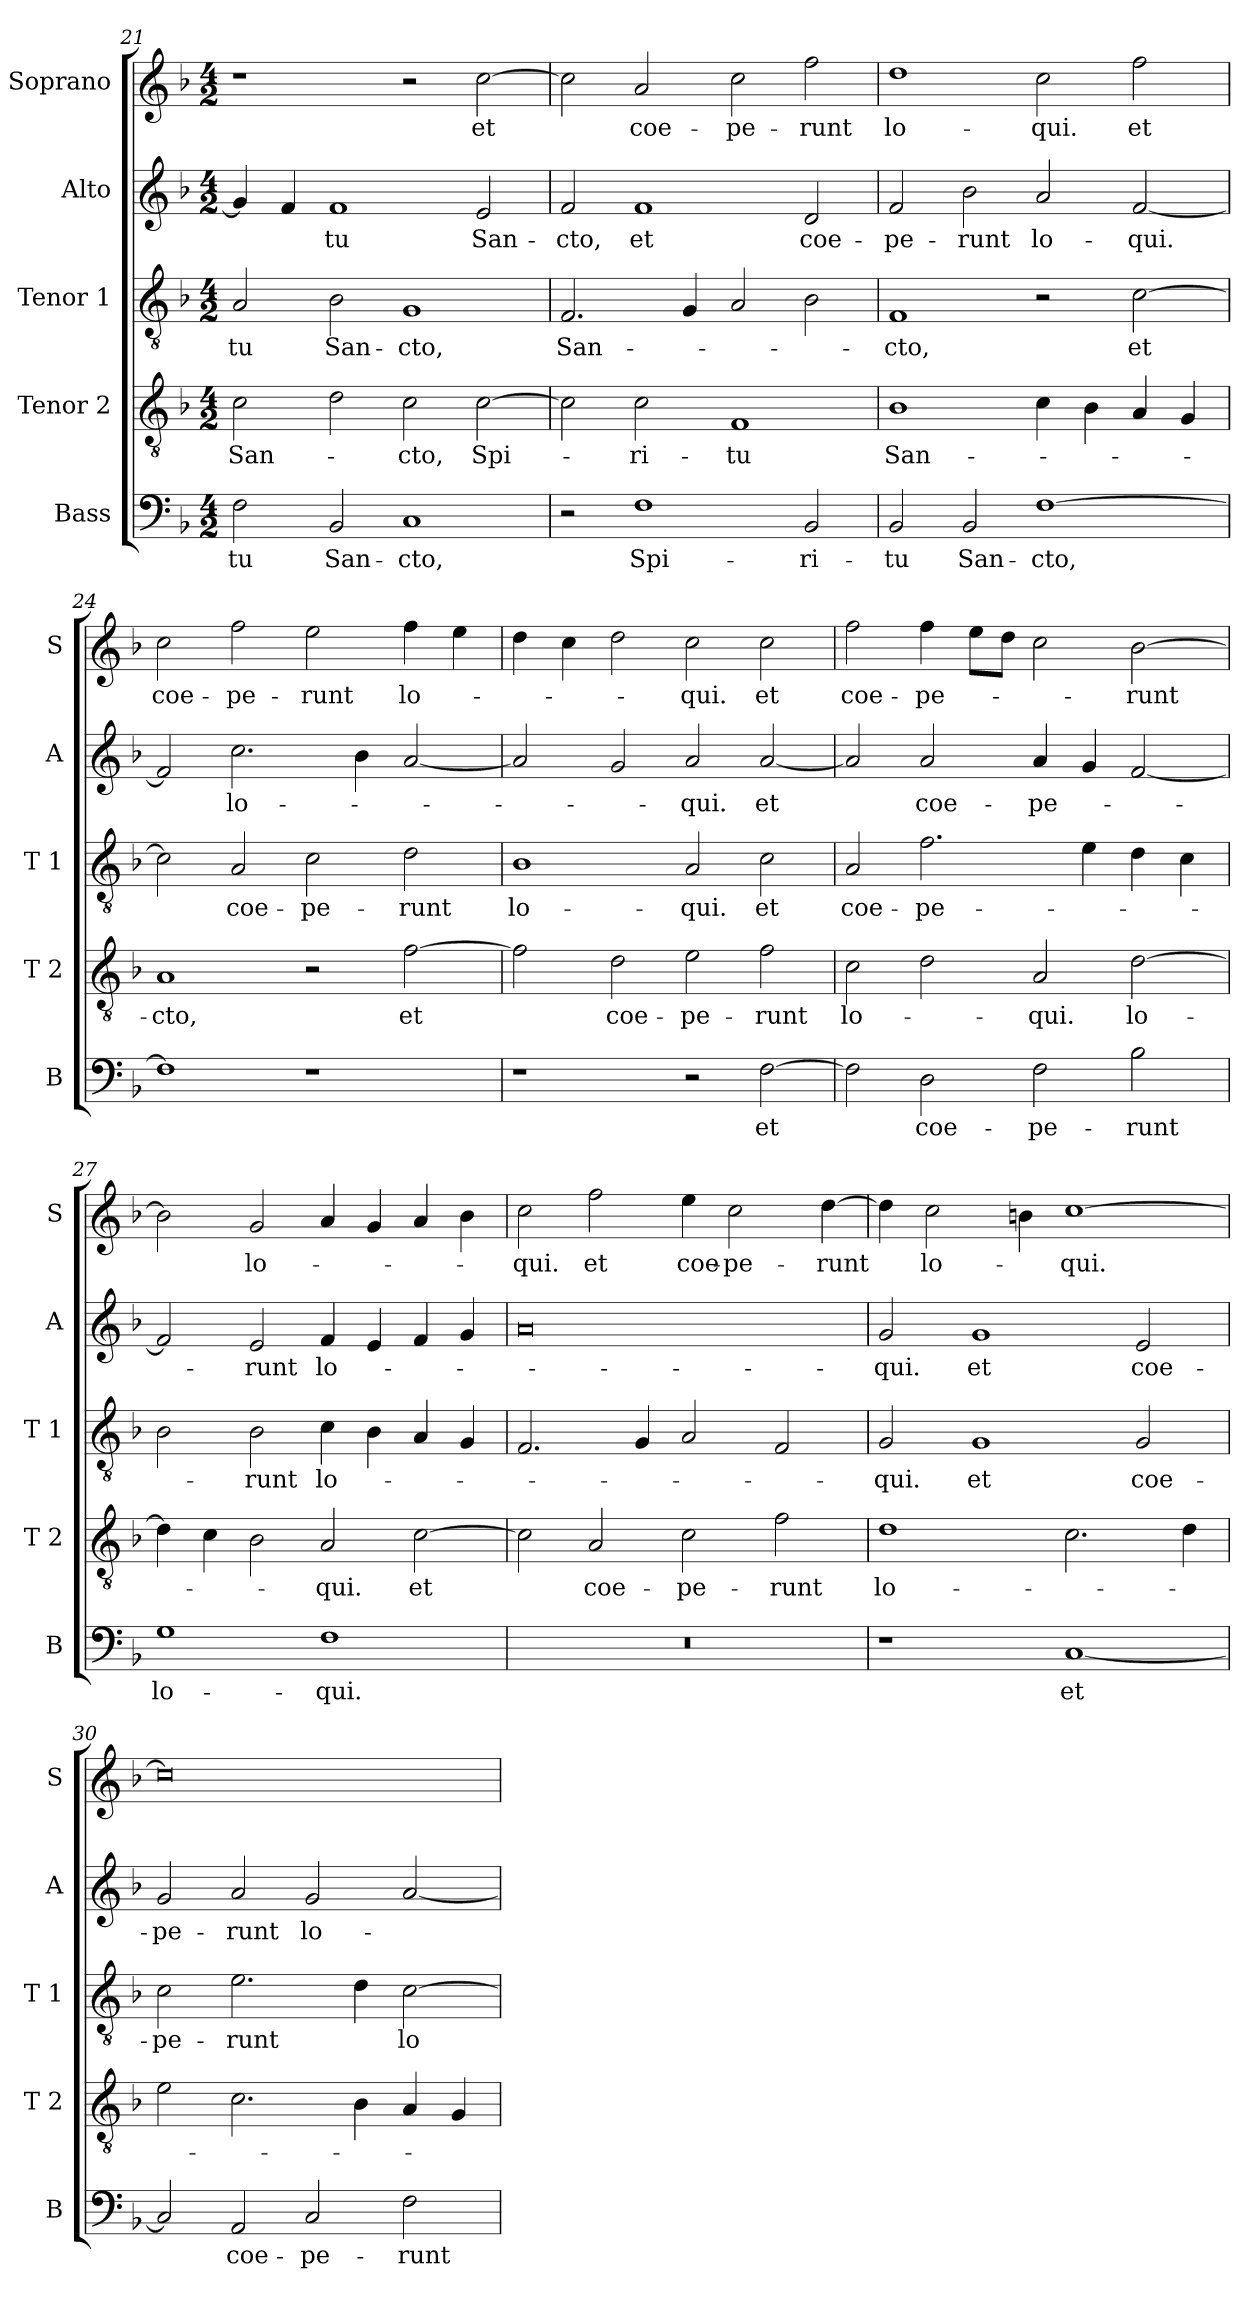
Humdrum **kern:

**kern	**text	**kern	**text	**kern	**text	**kern	**text	**kern	**text
*part5	*part5	*part4	*part4	*part3	*part3	*part2	*part2	*part1	*part1
*staff5	*staff5	*staff4	*staff4	*staff3	*staff3	*staff2	*staff2	*staff1	*staff1
*I"Bass	*	*I"Tenor 2	*	*I"Tenor 1	*	*I"Alto	*	*I"Soprano	*
*I'B	*	*I'T 2	*	*I'T 1	*	*I'A	*	*I'S	*
*clefF4	*	*clefGv2	*	*clefGv2	*	*clefG2	*	*clefG2	*
*k[b-]	*	*k[b-]	*	*k[b-]	*	*k[b-]	*	*k[b-]	*
*F:	*	*F:	*	*F:	*	*F:	*	*F:	*
*M4/2	*	*M4/2	*	*M4/2	*	*M4/2	*	*M4/2	*
=21	=21	=21	=21	=21	=21	=21	=21	=21	=21
!	!LO:LY:b	!	!LO:LY:b	!	!LO:LY:b	!	!	!	!
2F\	-tu	2c\	San-	2A/	-tu	4g/]	.	1r	.
.	.	.	.	.	.	4f/	.	.	.
!	!LO:LY:b	!	!	!	!LO:LY:b	!	!LO:LY:b	!	!
2BB-/	San-	2d\	.	2B-\	San-	1f	-tu	.	.
!	!LO:LY:b	!	!LO:LY:b	!	!LO:LY:b	!	!	!	!
1C	-cto,	2c\	-cto,	1G	-cto,	.	.	2r	.
!	!	!	!LO:LY:b	!	!	!	!LO:LY:b	!	!LO:LY:b
.	.	[2c\	Spi-	.	.	2e/	San-	[2cc\	et
=22	=22	=22	=22	=22	=22	=22	=22	=22	=22
!	!	!	!	!	!LO:LY:b	!	!LO:LY:b	!	!
2r	.	2c\]	.	2.F/	San-	2f/	-cto,	2cc\]	.
!	!LO:LY:b	!	!LO:LY:b	!	!	!	!LO:LY:b	!	!LO:LY:b
1F	Spi-	2c\	-ri-	.	.	1f	et	2a/	coe-
.	.	.	.	4G/	.	.	.	.	.
!	!	!	!LO:LY:b	!	!	!	!	!	!LO:LY:b
.	.	1F	-tu	2A/	.	.	.	2cc\	-pe-
!	!LO:LY:b	!	!	!	!	!	!LO:LY:b	!	!LO:LY:b
2BB-/	-ri-	.	.	2B-\	.	2d/	coe-	2ff\	-runt
=23	=23	=23	=23	=23	=23	=23	=23	=23	=23
!	!LO:LY:b	!	!LO:LY:b	!	!LO:LY:b	!	!LO:LY:b	!	!LO:LY:b
2BB-/	-tu	1B-	San-	1F	-cto,	2f/	-pe-	1dd	lo-
!	!LO:LY:b	!	!	!	!	!	!LO:LY:b	!	!
2BB-/	San-	.	.	.	.	2b-\	-runt	.	.
!	!LO:LY:b	!	!	!	!	!	!LO:LY:b	!	!LO:LY:b
[1F	-cto,	4c\	.	2r	.	2a/	lo-	2cc\	-qui.
.	.	4B-\	.	.	.	.	.	.	.
!	!	!	!	!	!LO:LY:b	!	!LO:LY:b	!	!LO:LY:b
.	.	4A/	.	[2c\	et	[2f/	-qui.	2ff\	et
.	.	4G/	.	.	.	.	.	.	.
=24	=24	=24	=24	=24	=24	=24	=24	=24	=24
!	!	!	!LO:LY:b	!	!	!	!	!	!LO:LY:b
1F]	.	1A	-cto,	2c\]	.	2f/]	.	2cc\	coe-
!	!	!	!	!	!LO:LY:b	!	!LO:LY:b	!	!LO:LY:b
.	.	.	.	2A/	coe-	2.cc\	lo-	2ff\	-pe-
!	!	!	!	!	!LO:LY:b	!	!	!	!LO:LY:b
1r	.	2r	.	2c\	-pe-	.	.	2ee\	-runt
.	.	.	.	.	.	4b-\	.	.	.
!	!	!	!LO:LY:b	!	!LO:LY:b	!	!	!	!LO:LY:b
.	.	[2f\	et	2d\	-runt	[2a/	.	4ff\	lo-
.	.	.	.	.	.	.	.	4ee\	.
!!LO:LB:g=z
=25	=25	=25	=25	=25	=25	=25	=25	=25	=25
!	!	!	!	!	!LO:LY:b	!	!	!	!
1r	.	2f\]	.	1B-	lo-	2a/]	.	4dd\	.
.	.	.	.	.	.	.	.	4cc\	.
!	!	!	!LO:LY:b	!	!	!	!	!	!
.	.	2d\	coe-	.	.	2g/	.	2dd\	.
!	!	!	!LO:LY:b	!	!LO:LY:b	!	!LO:LY:b	!	!LO:LY:b
2r	.	2e\	-pe-	2A/	-qui.	2a/	-qui.	2cc\	-qui.
!	!LO:LY:b	!	!LO:LY:b	!	!LO:LY:b	!	!LO:LY:b	!	!LO:LY:b
[2F\	et	2f\	-runt	2c\	et	[2a/	et	2cc\	et
=26	=26	=26	=26	=26	=26	=26	=26	=26	=26
!	!	!	!LO:LY:b	!	!LO:LY:b	!	!	!	!LO:LY:b
2F\]	.	2c\	lo-	2A/	coe-	2a/]	.	2ff\	coe-
!	!LO:LY:b	!	!	!	!LO:LY:b	!	!LO:LY:b	!	!LO:LY:b
2D\	coe-	2d\	.	2.f\	-pe-	2a/	coe-	4ff\	-pe-
.	.	.	.	.	.	.	.	8ee\L	.
.	.	.	.	.	.	.	.	8dd\J	.
!	!LO:LY:b	!	!LO:LY:b	!	!	!	!LO:LY:b	!	!
2F\	-pe-	2A/	-qui.	.	.	4a/	-pe-	2cc\	.
.	.	.	.	4e\	.	4g/	.	.	.
!	!LO:LY:b	!	!LO:LY:b	!	!	!	!	!	!LO:LY:b
2B-\	-runt	[2d\	lo-	4d\	.	[2f/	.	[2b-\	-runt
.	.	.	.	4c\	.	.	.	.	.
=27	=27	=27	=27	=27	=27	=27	=27	=27	=27
!	!LO:LY:b	!	!	!	!	!	!	!	!
1G	lo-	4d\]	.	2B-\	.	2f/]	.	2b-\]	.
.	.	4c\	.	.	.	.	.	.	.
!	!	!	!	!	!LO:LY:b	!	!LO:LY:b	!	!LO:LY:b
.	.	2B-\	.	2B-\	-runt	2e/	-runt	2g/	lo-
!	!LO:LY:b	!	!LO:LY:b	!	!LO:LY:b	!	!LO:LY:b	!	!
1F	-qui.	2A/	-qui.	4c\	lo-	4f/	lo-	4a/	.
.	.	.	.	4B-\	.	4e/	.	4g/	.
!	!	!	!LO:LY:b	!	!	!	!	!	!
.	.	[2c\	et	4A/	.	4f/	.	4a/	.
.	.	.	.	4G/	.	4g/	.	4b-\	.
=28	=28	=28	=28	=28	=28	=28	=28	=28	=28
!	!	!	!	!	!	!	!	!	!LO:LY:b
0r	.	2c\]	.	2.F/	.	0a	.	2cc\	-qui.
!	!	!	!LO:LY:b	!	!	!	!	!	!LO:LY:b
.	.	2A/	coe-	.	.	.	.	2ff\	et
.	.	.	.	4G/	.	.	.	.	.
!	!	!	!LO:LY:b	!	!	!	!	!	!LO:LY:b
.	.	2c\	-pe-	2A/	.	.	.	4ee\	coe-
!	!	!	!	!	!	!	!	!	!LO:LY:b
.	.	.	.	.	.	.	.	2cc\	-pe-
!	!	!	!LO:LY:b	!	!	!	!	!	!
.	.	2f\	-runt	2F/	.	.	.	.	.
!	!	!	!	!	!	!	!	!	!LO:LY:b
.	.	.	.	.	.	.	.	[4dd\	-runt
=29	=29	=29	=29	=29	=29	=29	=29	=29	=29
!	!	!	!LO:LY:b	!	!LO:LY:b	!	!LO:LY:b	!	!
1r	.	1d	lo-	2G/	-qui.	2g/	-qui.	4dd\]	.
!	!	!	!	!	!	!	!	!	!LO:LY:b
.	.	.	.	.	.	.	.	2cc\	lo-
!	!	!	!	!	!LO:LY:b	!	!LO:LY:b	!	!
.	.	.	.	1G	et	1g	et	.	.
.	.	.	.	.	.	.	.	4bn\	.
!	!LO:LY:b	!	!	!	!	!	!	!	!LO:LY:b
[1C	et	2.c\	.	.	.	.	.	[1cc	-qui.
!	!	!	!	!	!LO:LY:b	!	!LO:LY:b	!	!
.	.	.	.	2G/	coe-	2e/	coe-	.	.
.	.	4d\	.	.	.	.	.	.	.
=30	=30	=30	=30	=30	=30	=30	=30	=30	=30
!	!	!	!	!	!LO:LY:b	!	!LO:LY:b	!	!
2C/]	.	2e\	.	2c\	-pe-	2g/	-pe-	0cc]	.
!	!LO:LY:b	!	!	!	!LO:LY:b	!	!LO:LY:b	!	!
2AA/	coe-	2.c\	.	2.e\	-runt	2a/	-runt	.	.
!	!LO:LY:b	!	!	!	!	!	!LO:LY:b	!	!
2C/	-pe-	.	.	.	.	2g/	lo-	.	.
.	.	4B-\	.	4d\	.	.	.	.	.
!	!LO:LY:b	!	!	!	!LO:LY:b	!	!	!	!
2F\	-runt	4A/	.	[2c\	lo-	[2a/	.	.	.
.	.	4G/	.	.	.	.	.	.	.
=	=	=	=	=	=	=	=	=	=
*-	*-	*-	*-	*-	*-	*-	*-	*-	*-
